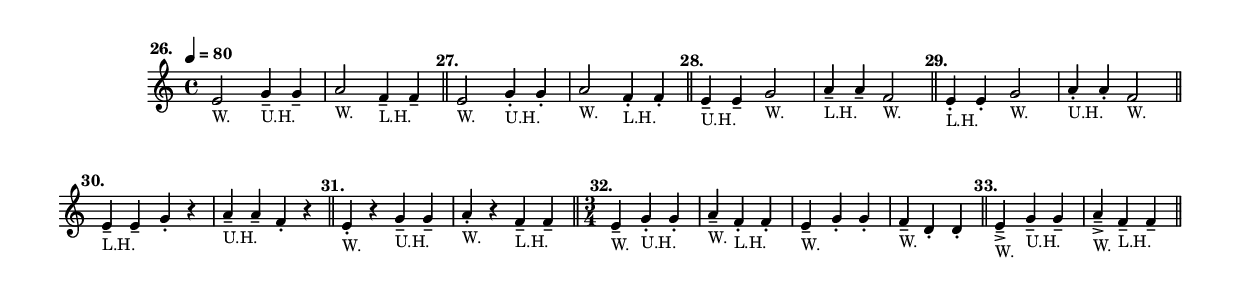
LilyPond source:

\version "2.24.1"
\language "english"
\paper {
    #'(set-paper-size "letter")
}

\score {
    \layout {
        \context {
            \Score
            \omit BarNumber
        }
    }
    \new Staff \with {
        \magnifyStaff #5/7
    } {
        \relative {
            \time 4/4
            \tempo \markup \teeny \bold \concat { \note {4} #1 " = 80"}
            e'2 
            ^\markup \translate #'(-6 . 0) \bold "26."
            _\markup \teeny "W."
            g4 -- _\markup \teeny "U.H." g4 --
            | a2 _\markup \teeny "W." f4 -- _\markup \teeny "L.H." f4 --
            \bar "||"
            | e2 
            _\markup \teeny "W." 
            ^\markup \translate #'(-2 . 0) \bold "27."
            g4 -. _\markup \teeny "U.H." g4 -.
            | a2 _\markup \teeny "W." f4 -. _\markup \teeny "L.H." f4 -.
            \bar "||"
            | e4  --
            _\markup \teeny "U.H."
            ^\markup \translate #'(-2 . 0) \bold "28."
            e4 -- g2 _\markup \teeny "W."
            | a4 -- _\markup \teeny "L.H." a4 -- f2 _\markup \teeny "W."
            \bar "||"
            | e4 -.
            ^\markup \translate #'(-2 . 0) \bold "29."
            _\markup \teeny "L.H."
            | e4 -. g2 _\markup \teeny "W."
            | a4 -. _\markup \teeny "U.H." a4 -. f2 _\markup \teeny "W."
            \bar "||"
            \break
            | e4 --
            ^\markup \translate #'(-2 . 0) \bold "30."
            _\markup \teeny "L.H."
            e4 -- g4 -. r4
            | a4 -- _\markup \teeny "U.H." a4 -- f4 -. r4
            \bar "||"
            | e4 -.
            ^\markup \translate #'(-2 . 0) \bold "31."
            _\markup \teeny "W."
            r4 g4 -- _\markup \teeny "U.H." g4 --
            | a4 -. _\markup \teeny "W." r4 f4 -- _\markup \teeny "L.H." f4 --
            \bar "||"
            \time 3/4
            | e4 --
            ^\markup \translate #'(-2 . 0) \bold "32."
            _\markup \teeny "W."
            g4 -. _\markup \teeny "U.H." g4 -.
            | a4 -- _\markup \teeny "W." f4 -. _\markup \teeny "L.H." f4 -.
            | e4 -- _\markup \teeny "W." g4 -. g4 -.
            | f4 -- _\markup \teeny "W." d4 -. d4 -.
            \bar "||"
            | e4 -- -> 
            ^\markup \translate #'(-2 . 0) \bold "33."
            _\markup \teeny "W." 
            g4 -- _\markup \teeny "U.H." g4 --
            | a4 -- -> _\markup \teeny "W." f4 -- _\markup \teeny "L.H." f4 --
            \bar "||"
        }
    }
}
